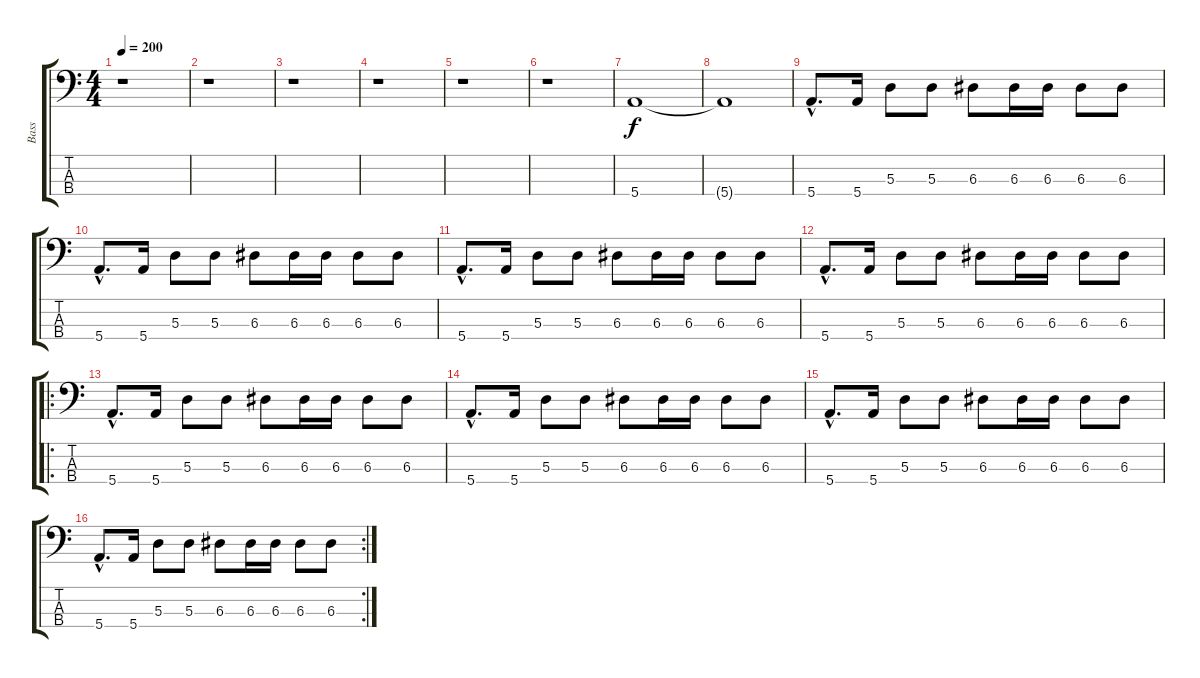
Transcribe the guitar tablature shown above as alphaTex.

\track ("Bass" "Bass") {instrument electricbassfinger}
\staff {score tabs}
\tuning (G2 D2 A1 E1) {hide}
\ts (4 4)
\tempo 200
\clef f4
\ks c
r.1{dy f instrument electricbassfinger} |
r.1 |
r.1 |
r.1 |
r.1 |
r.1 |
5.4.1 |
5.4{t}.1 |
5.4{hac}.8{d} 5.4.16 5.3.8 5.3.8 6.3.8 6.3.16 6.3.16 6.3.8 6.3.8 |
5.4{hac}.8{d} 5.4.16 5.3.8 5.3.8 6.3.8 6.3.16 6.3.16 6.3.8 6.3.8 |
5.4{hac}.8{d} 5.4.16 5.3.8 5.3.8 6.3.8 6.3.16 6.3.16 6.3.8 6.3.8 |
5.4{hac}.8{d} 5.4.16 5.3.8 5.3.8 6.3.8 6.3.16 6.3.16 6.3.8 6.3.8 |
\ro
5.4{hac}.8{d} 5.4.16 5.3.8 5.3.8 6.3.8 6.3.16 6.3.16 6.3.8 6.3.8 |
5.4{hac}.8{d} 5.4.16 5.3.8 5.3.8 6.3.8 6.3.16 6.3.16 6.3.8 6.3.8 |
5.4{hac}.8{d} 5.4.16 5.3.8 5.3.8 6.3.8 6.3.16 6.3.16 6.3.8 6.3.8 |
\rc 2
5.4{hac}.8{d} 5.4.16 5.3.8 5.3.8 6.3.8 6.3.16 6.3.16 6.3.8 6.3.8
